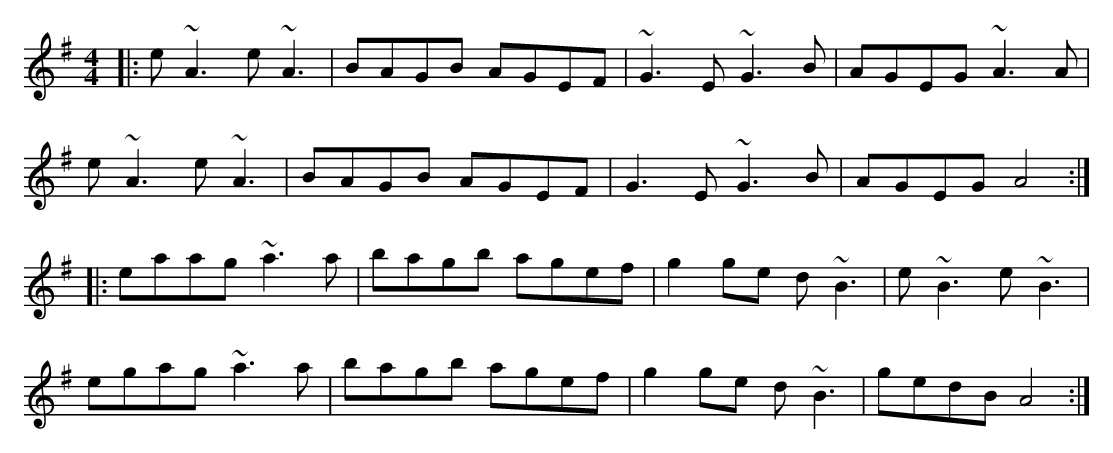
X:1
M:4/4
K:Ador
|:e~A3 e~A3|BAGB AGEF|~G3E ~G3B|AGEG ~A3A|
e~A3 e~A3|BAGB AGEF|G3E ~G3B|AGEG A4:|
|:eaag ~a3a|bagb agef|g2ge d~B3|e~B3 e~B3|
egag ~a3a|bagb agef|g2ge d~B3|gedB A4:|
